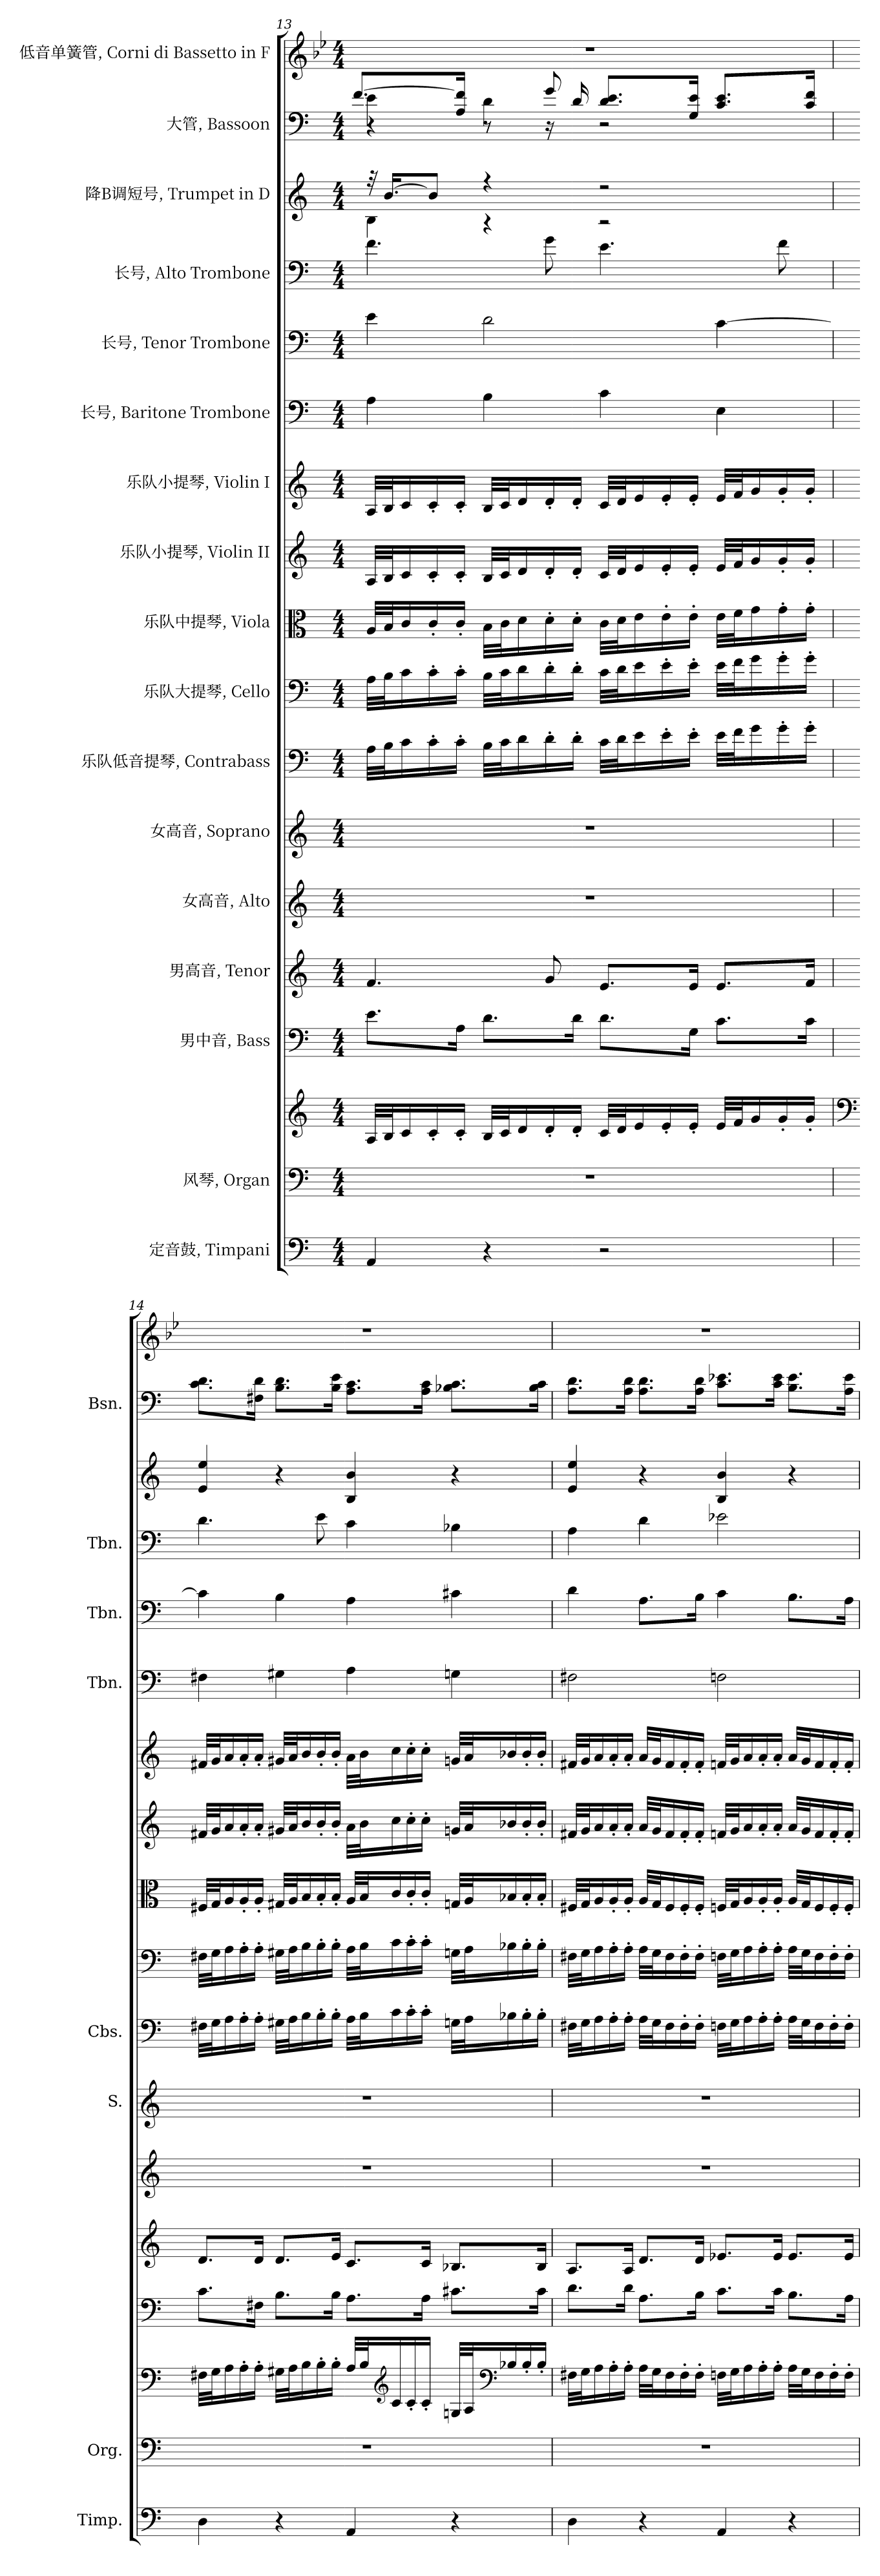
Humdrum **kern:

**kern	**kern	**kern	**kern	**kern	**kern	**kern	**kern	**kern	**kern	**kern	**kern	**kern	**kern	**kern	**kern	**kern	**kern
*part17	*part16	*part16	*part15	*part14	*part13	*part12	*part11	*part10	*part9	*part8	*part7	*part6	*part5	*part4	*part3	*part2	*part1
*staff18	*staff17	*staff16	*staff15	*staff14	*staff13	*staff12	*staff11	*staff10	*staff9	*staff8	*staff7	*staff6	*staff5	*staff4	*staff3	*staff2	*staff1
*I"定音鼓, Timpani	*I"风琴, Organ	*	*I"男中音, Bass	*I"男高音, Tenor	*I"女高音, Alto	*I"女高音, Soprano	*I"乐队低音提琴, Contrabass	*I"乐队大提琴, Cello	*I"乐队中提琴, Viola	*I"乐队小提琴, Violin II	*I"乐队小提琴, Violin I	*I"长号, Baritone Trombone	*I"长号, Tenor Trombone	*I"长号, Alto Trombone	*I"降B调短号, Trumpet in D	*I"大管, Bassoon	*I"低音单簧管, Corni di Bassetto in F
*I'Timp.	*I'Org.	*	*	*	*	*I'S.	*I'Cbs.	*	*	*	*	*I'Tbn.	*I'Tbn.	*I'Tbn.	*	*I'Bsn.	*
!!LO:PB:g=z
*clefF4	*clefF4	*clefG2	*clefF4	*clefG2	*clefG2	*clefG2	*clefF4	*clefF4	*clefC3	*clefG2	*clefG2	*clefF4	*clefF4	*clefF4	*clefG2	*clefF4	*clefG2
*	*	*	*	*	*	*	*ITrd7c12	*	*	*	*	*	*	*	*ITrd1c2	*	*ITrd8c14
*k[]	*k[]	*k[]	*k[]	*k[]	*k[]	*k[]	*k[]	*k[]	*k[]	*k[]	*k[]	*k[]	*k[]	*k[]	*k[b-e-]	*k[]	*k[b-e-]
*M4/4	*M4/4	*M4/4	*M4/4	*M4/4	*M4/4	*M4/4	*M4/4	*M4/4	*M4/4	*M4/4	*M4/4	*M4/4	*M4/4	*M4/4	*M4/4	*M4/4	*M4/4
=13	=13	=13	=13	=13	=13	=13	=13	=13	=13	=13	=13	=13	=13	=13	=13	=13	=13
*	*	*	*	*	*	*	*	*	*	*	*	*	*	*	*^	*^	*
*	*	*	*	*	*	*	*	*	*	*	*	*	*	*	*	*	*	*^	*
4AA/	1r	32A/LLL	8.e\L	4.f/	1r	1r	32AA\LLL	32A\LLL	32A/LLL	32A/LLL	32A/LLL	4A\	4e\	4.f\	32r	4A\	4r	4e\	[8.f/L	1r
.	.	32B/J	.	.	.	.	32BB\J	32B\J	32B/J	32B/J	32B/J	.	.	.	[16.a/KL	.	.	.	.	.
.	.	16c/	.	.	.	.	16C\	16c\	16c/	16c/	16c/	.	.	.	.	.	.	.	.	.
.	.	16c'/	.	.	.	.	16C'\	16c'\	16c'/	16c'/	16c'/	.	.	.	8a/J]	.	.	.	.	.
.	.	16c'/JJ	16A\Jk	.	.	.	16C'\JJ	16c'\JJ	16c'/JJ	16c'/JJ	16c'/JJ	.	.	.	.	.	.	.	16A/ 16f/]Jk	.
4r	.	32B/LLL	8.d\L	.	.	.	32BB\LLL	32B\LLL	32B\LLL	32B/LLL	32B/LLL	4B\	2d\	.	4r	4r	8r	4d\	8r	.
.	.	32c/J	.	.	.	.	32C\J	32c\J	32c\J	32c/J	32c/J	.	.	.	.	.	.	.	.	.
.	.	16d/	.	.	.	.	16D\	16d\	16d\	16d/	16d/	.	.	.	.	.	.	.	.	.
.	.	16d'/	.	8g/	.	.	16D'\	16d'\	16d'\	16d'/	16d'/	.	.	8g\	.	.	8g/	.	16r	.
.	.	16d'/JJ	16d\Jk	.	.	.	16D'\JJ	16d'\JJ	16d'\JJ	16d'/JJ	16d'/JJ	.	.	.	.	.	.	.	16d/	.
2r	.	32c/LLL	8.d\L	8.e/L	.	.	32C\LLL	32c\LLL	32c\LLL	32c/LLL	32c/LLL	4c\	.	4.e\	2r	2r	2r	2r	8.d/ 8.e/L	.
.	.	32d/J	.	.	.	.	32D\J	32d\J	32d\J	32d/J	32d/J	.	.	.	.	.	.	.	.	.
.	.	16e/	.	.	.	.	16E\	16e\	16e\	16e/	16e/	.	.	.	.	.	.	.	.	.
.	.	16e'/	.	.	.	.	16E'\	16e'\	16e'\	16e'/	16e'/	.	.	.	.	.	.	.	.	.
.	.	16e'/JJ	16G\Jk	16e/Jk	.	.	16E'\JJ	16e'\JJ	16e'\JJ	16e'/JJ	16e'/JJ	.	.	.	.	.	.	.	16G/ 16e/Jk	.
.	.	32e/LLL	8.c\L	8.e/L	.	.	32E\LLL	32e\LLL	32e\LLL	32e/LLL	32e/LLL	4E\	[4c\	.	.	.	.	.	8.c/ 8.e/L	.
.	.	32f/J	.	.	.	.	32F\J	32f\J	32f\J	32f/J	32f/J	.	.	.	.	.	.	.	.	.
.	.	16g/	.	.	.	.	16G\	16g\	16g\	16g/	16g/	.	.	.	.	.	.	.	.	.
.	.	16g'/	.	.	.	.	16G'\	16g'\	16g'\	16g'/	16g'/	.	.	8f\	.	.	.	.	.	.
.	.	16g'/JJ	16c\Jk	16f/Jk	.	.	16G'\JJ	16g'\JJ	16g'\JJ	16g'/JJ	16g'/JJ	.	.	.	.	.	.	.	16c/ 16f/Jk	.
*	*	*	*	*	*	*	*	*	*	*	*	*	*	*	*v	*v	*	*	*	*
*	*	*	*	*	*	*	*	*	*	*	*	*	*	*	*	*v	*v	*v	*
!!LO:PB:g=z
=14	=14	=14	=14	=14	=14	=14	=14	=14	=14	=14	=14	=14	=14	=14	=14	=14	=14
*	*	*clefF4	*	*	*	*	*	*	*	*	*	*	*	*	*	*	*
4D\	1r	32F#X\LLL	8.c\L	8.d/L	1r	1r	32FF#X\LLL	32F#X\LLL	32F#X/LLL	32f#X/LLL	32f#X/LLL	4F#X\	4c\]	4.d\	4d/ 4dd/	8.c\ 8.d\L	1r
.	.	32G\J	.	.	.	.	32GG\J	32G\J	32G/J	32g/J	32g/J	.	.	.	.	.	.
.	.	16A\	.	.	.	.	16AA\	16A\	16A/	16a/	16a/	.	.	.	.	.	.
.	.	16A'\	.	.	.	.	16AA'\	16A'\	16A'/	16a'/	16a'/	.	.	.	.	.	.
.	.	16A'\JJ	16F#X\Jk	16d/Jk	.	.	16AA'\JJ	16A'\JJ	16A'/JJ	16a'/JJ	16a'/JJ	.	.	.	.	16F#X\ 16d\Jk	.
4r	.	32G#X\LLL	8.B\L	8.d/L	.	.	32GG#X\LLL	32G#X\LLL	32G#X/LLL	32g#X/LLL	32g#X/LLL	4G#X\	4B\	.	4r	8.B\ 8.d\L	.
.	.	32A\J	.	.	.	.	32AA\J	32A\J	32A/J	32a/J	32a/J	.	.	.	.	.	.
.	.	16B\	.	.	.	.	16BB\	16B\	16B/	16b/	16b/	.	.	.	.	.	.
.	.	16B'\	.	.	.	.	16BB'\	16B'\	16B'/	16b'/	16b'/	.	.	8e\	.	.	.
.	.	16B'\JJ	16B\Jk	16e/Jk	.	.	16BB'\JJ	16B'\JJ	16B'/JJ	16b'/JJ	16b'/JJ	.	.	.	.	16B\ 16e\Jk	.
4AA/	.	32A/LLL	8.A\L	8.c/L	.	.	32AA\LLL	32A\LLL	32A/LLL	32a\LLL	32a\LLL	4A\	4A\	4c\	4A/ 4a/	8.A\ 8.c\L	.
.	.	32B/J	.	.	.	.	32BB\J	32B\J	32B/J	32b\J	32b\J	.	.	.	.	.	.
*	*	*clefG2	*	*	*	*	*	*	*	*	*	*	*	*	*	*	*
.	.	16c/	.	.	.	.	16C\	16c\	16c/	16cc\	16cc\	.	.	.	.	.	.
.	.	16c'/	.	.	.	.	16C'\	16c'\	16c'/	16cc'\	16cc'\	.	.	.	.	.	.
.	.	16c'/JJ	16A\Jk	16c/Jk	.	.	16C'\JJ	16c'\JJ	16c'/JJ	16cc'\JJ	16cc'\JJ	.	.	.	.	16A\ 16c\Jk	.
4r	.	32Gn/LLL	8.c#X\L	8.B-X/L	.	.	32GGn\LLL	32Gn\LLL	32Gn/LLL	32gn/LLL	32gn/LLL	4Gn\	4c#X\	4B-X\	4r	8.B-X\ 8.c\L	.
.	.	32A/J	.	.	.	.	32AA\J	32A\J	32A/J	32a/J	32a/J	.	.	.	.	.	.
*	*	*clefF4	*	*	*	*	*	*	*	*	*	*	*	*	*	*	*
.	.	16B-X/	.	.	.	.	16BB-X\	16B-X\	16B-X/	16b-X/	16b-X/	.	.	.	.	.	.
.	.	16B-'/	.	.	.	.	16BB-'\	16B-'\	16B-'/	16b-'/	16b-'/	.	.	.	.	.	.
.	.	16B-'/JJ	16c#\Jk	16B-/Jk	.	.	16BB-'\JJ	16B-'\JJ	16B-'/JJ	16b-'/JJ	16b-'/JJ	.	.	.	.	16B-\ 16c\Jk	.
!!LO:PB:g=z
=15	=15	=15	=15	=15	=15	=15	=15	=15	=15	=15	=15	=15	=15	=15	=15	=15	=15
4D\	1r	32F#X\LLL	8.d\L	8.A/L	1r	1r	32FF#X\LLL	32F#X\LLL	32F#X/LLL	32f#X/LLL	32f#X/LLL	2F#X\	4d\	4A\	4d/ 4dd/	8.A\ 8.d\L	1r
.	.	32G\J	.	.	.	.	32GG\J	32G\J	32G/J	32g/J	32g/J	.	.	.	.	.	.
.	.	16A\	.	.	.	.	16AA\	16A\	16A/	16a/	16a/	.	.	.	.	.	.
.	.	16A'\	.	.	.	.	16AA'\	16A'\	16A'/	16a'/	16a'/	.	.	.	.	.	.
.	.	16A'\JJ	16d\Jk	16A/Jk	.	.	16AA'\JJ	16A'\JJ	16A'/JJ	16a'/JJ	16a'/JJ	.	.	.	.	16A\ 16d\Jk	.
4r	.	32A\LLL	8.A\L	8.d/L	.	.	32AA\LLL	32A\LLL	32A/LLL	32a/LLL	32a/LLL	.	8.A\L	4d\	4r	8.A\ 8.d\L	.
.	.	32G\J	.	.	.	.	32GG\J	32G\J	32G/J	32g/J	32g/J	.	.	.	.	.	.
.	.	16F#\	.	.	.	.	16FF#\	16F#\	16F#/	16f#/	16f#/	.	.	.	.	.	.
.	.	16F#'\	.	.	.	.	16FF#'\	16F#'\	16F#'/	16f#'/	16f#'/	.	.	.	.	.	.
.	.	16F#'\JJ	16B\Jk	16d/Jk	.	.	16FF#'\JJ	16F#'\JJ	16F#'/JJ	16f#'/JJ	16f#'/JJ	.	16B\Jk	.	.	16A\ 16d\Jk	.
4AA/	.	32Fn\LLL	8.c\L	8.e-X/L	.	.	32FFn\LLL	32Fn\LLL	32Fn/LLL	32fn/LLL	32fn/LLL	2Fn\	4c\	2e-X\	4A/ 4a/	8.c\ 8.e-X\L	.
.	.	32G\J	.	.	.	.	32GG\J	32G\J	32G/J	32g/J	32g/J	.	.	.	.	.	.
.	.	16A\	.	.	.	.	16AA\	16A\	16A/	16a/	16a/	.	.	.	.	.	.
.	.	16A'\	.	.	.	.	16AA'\	16A'\	16A'/	16a'/	16a'/	.	.	.	.	.	.
.	.	16A'\JJ	16c\Jk	16e-/Jk	.	.	16AA'\JJ	16A'\JJ	16A'/JJ	16a'/JJ	16a'/JJ	.	.	.	.	16c\ 16e-\Jk	.
4r	.	32A\LLL	8.B\L	8.e-/L	.	.	32AA\LLL	32A\LLL	32A/LLL	32a/LLL	32a/LLL	.	8.B\L	.	4r	8.B\ 8.e-\L	.
.	.	32G\J	.	.	.	.	32GG\J	32G\J	32G/J	32g/J	32g/J	.	.	.	.	.	.
.	.	16F\	.	.	.	.	16FF\	16F\	16F/	16f/	16f/	.	.	.	.	.	.
.	.	16F'\	.	.	.	.	16FF'\	16F'\	16F'/	16f'/	16f'/	.	.	.	.	.	.
.	.	16F'\JJ	16A\Jk	16e-/Jk	.	.	16FF'\JJ	16F'\JJ	16F'/JJ	16f'/JJ	16f'/JJ	.	16A\Jk	.	.	16A\ 16e-\Jk	.
=	=	=	=	=	=	=	=	=	=	=	=	=	=	=	=	=	=
*-	*-	*-	*-	*-	*-	*-	*-	*-	*-	*-	*-	*-	*-	*-	*-	*-	*-
